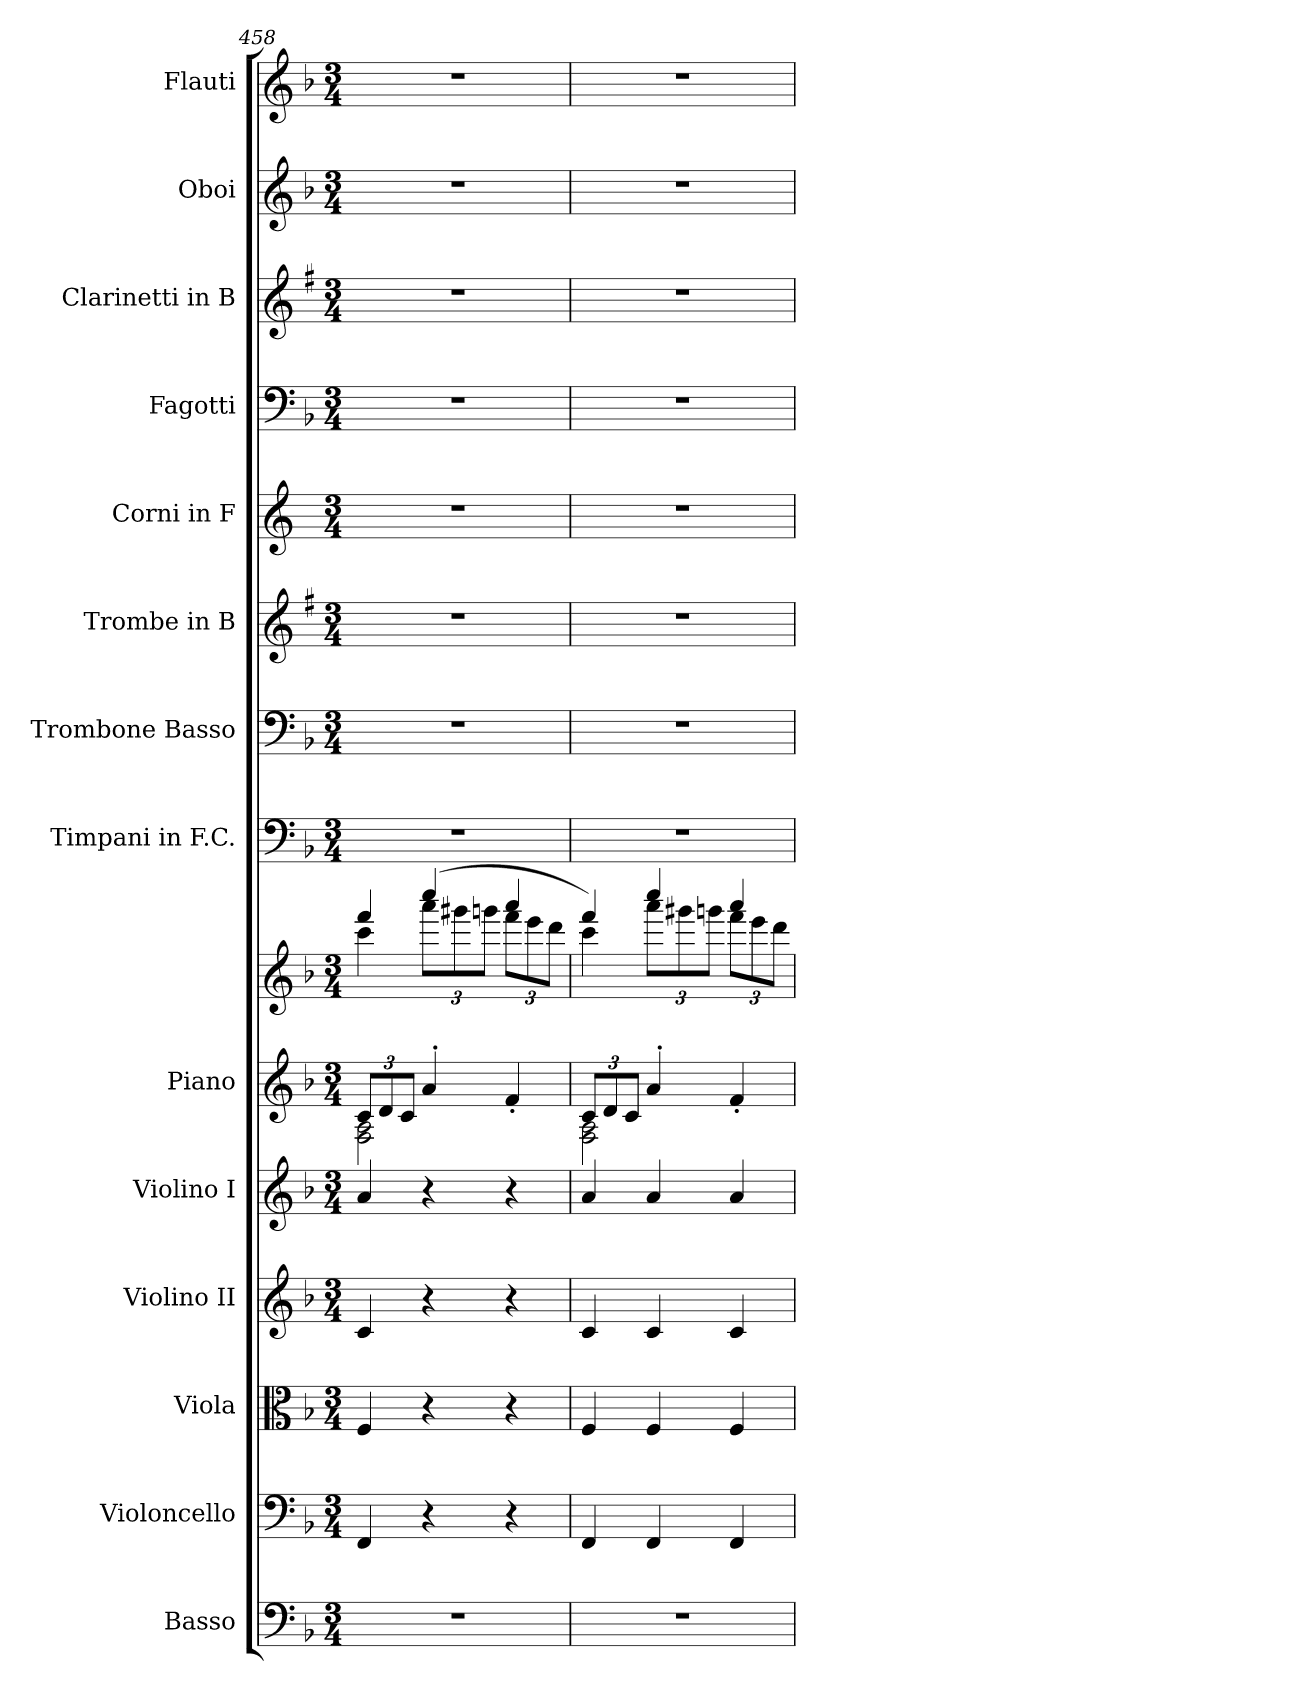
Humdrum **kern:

**kern	**kern	**kern	**kern	**kern	**kern	**kern	**kern	**kern	**kern	**kern	**kern	**kern	**kern	**kern
*part14	*part13	*part12	*part11	*part10	*part9	*part9	*part8	*part7	*part6	*part5	*part4	*part3	*part2	*part1
*staff15	*staff14	*staff13	*staff12	*staff11	*staff10	*staff9	*staff8	*staff7	*staff6	*staff5	*staff4	*staff3	*staff2	*staff1
*I"Basso	*I"Violoncello	*I"Viola	*I"Violino II	*I"Violino I	*I"Piano	*	*I"Timpani in F.C.	*I"Trombone Basso	*I"Trombe in B	*I"Corni in F	*I"Fagotti	*I"Clarinetti in B	*I"Oboi	*I"Flauti
*	*	*	*	*	*I'Pno.	*	*I'Timp.	*	*	*	*	*	*I'Ob.	*I'Fl.
*clefF4	*clefF4	*clefC3	*clefG2	*clefG2	*clefG2	*clefG2	*clefF4	*clefF4	*clefG2	*clefG2	*clefF4	*clefG2	*clefG2	*clefG2
*ITrd7c12	*	*	*	*	*	*	*	*	*ITrd1c2	*ITrd4c7	*	*ITrd1c2	*	*
*k[b-]	*k[b-]	*k[b-]	*k[b-]	*k[b-]	*k[b-]	*k[b-]	*k[b-]	*k[b-]	*k[b-]	*k[b-]	*k[b-]	*k[b-]	*k[b-]	*k[b-]
*M3/4	*M3/4	*M3/4	*M3/4	*M3/4	*M3/4	*M3/4	*M3/4	*M3/4	*M3/4	*M3/4	*M3/4	*M3/4	*M3/4	*M3/4
*	*	*	*	*	*Xbrackettup	*	*	*	*	*	*	*	*	*
=458	=458	=458	=458	=458	=458	=458	=458	=458	=458	=458	=458	=458	=458	=458
*	*	*	*	*	*^	*^	*	*	*	*	*	*	*	*
2.r	4FF/	4F/	4c/	4a/	12c/L	2F\ 2A\	4fff/	4ccc\	2.r	2.r	2.r	2.r	2.r	2.r	2.r	2.r
.	.	.	.	.	12d/	.	.	.	.	.	.	.	.	.	.	.
.	.	.	.	.	12c/J	.	.	.	.	.	.	.	.	.	.	.
*	*	*	*	*	*	*	*	*Xbrackettup	*	*	*	*	*	*	*	*
.	4r	4r	4r	4r	4a'/	.	(>4cccc/	12aaa\L	.	.	.	.	.	.	.	.
.	.	.	.	.	.	.	.	12ggg#X\	.	.	.	.	.	.	.	.
.	.	.	.	.	.	.	.	12gggn\J	.	.	.	.	.	.	.	.
.	4r	4r	4r	4r	4f'/	4ryy	4aaa/	12fff\L	.	.	.	.	.	.	.	.
.	.	.	.	.	.	.	.	12eee\	.	.	.	.	.	.	.	.
.	.	.	.	.	.	.	.	12ddd\J	.	.	.	.	.	.	.	.
=459	=459	=459	=459	=459	=459	=459	=459	=459	=459	=459	=459	=459	=459	=459	=459	=459
2.r	4FF/	4F/	4c/	4a/	12c/L	2F\ 2A\	4fff/)	4ccc\	2.r	2.r	2.r	2.r	2.r	2.r	2.r	2.r
.	.	.	.	.	12d/	.	.	.	.	.	.	.	.	.	.	.
.	.	.	.	.	12c/J	.	.	.	.	.	.	.	.	.	.	.
.	4FF/	4F/	4c/	4a/	4a'/	.	4cccc/	12aaa\L	.	.	.	.	.	.	.	.
.	.	.	.	.	.	.	.	12ggg#X\	.	.	.	.	.	.	.	.
.	.	.	.	.	.	.	.	12gggn\J	.	.	.	.	.	.	.	.
.	4FF/	4F/	4c/	4a/	4f'/	4ryy	4aaa/	12fff\L	.	.	.	.	.	.	.	.
.	.	.	.	.	.	.	.	12eee\	.	.	.	.	.	.	.	.
.	.	.	.	.	.	.	.	12ddd\J	.	.	.	.	.	.	.	.
*	*	*	*	*	*v	*v	*	*	*	*	*	*	*	*	*	*
*	*	*	*	*	*	*v	*v	*	*	*	*	*	*	*	*
=	=	=	=	=	=	=	=	=	=	=	=	=	=	=
*-	*-	*-	*-	*-	*-	*-	*-	*-	*-	*-	*-	*-	*-	*-
